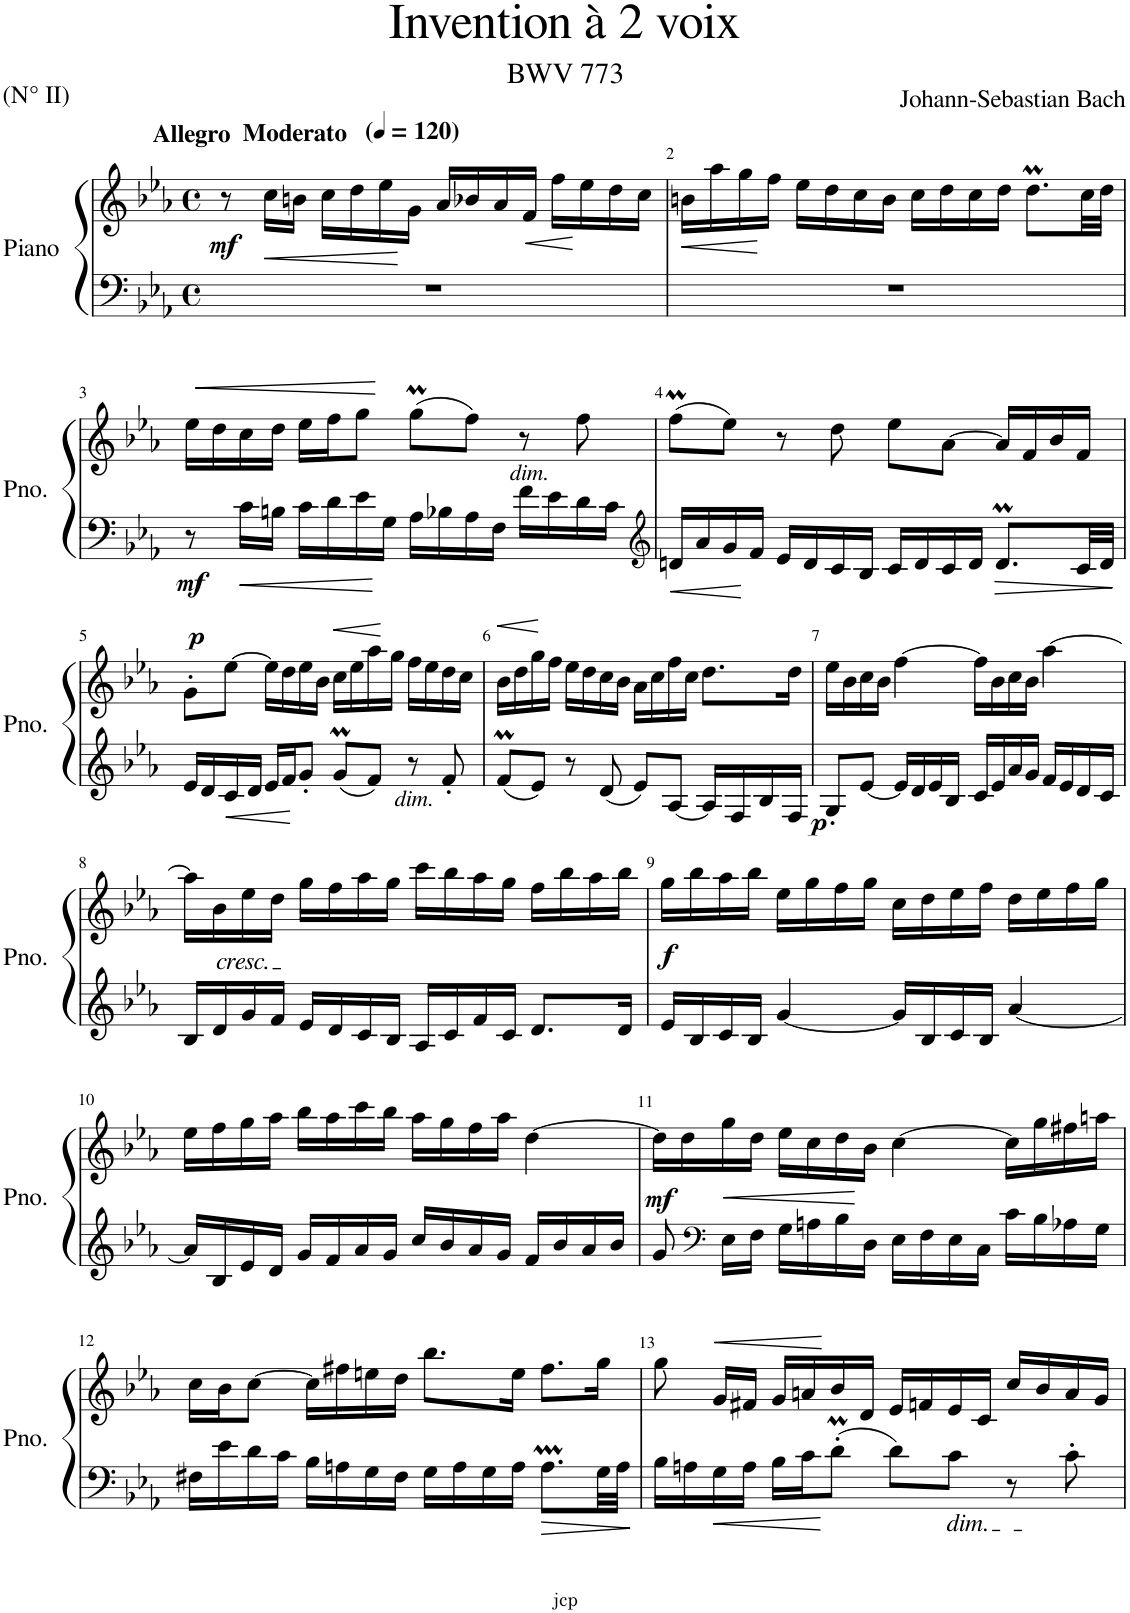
**kern	**kern	**dynam
*part1	*part1	*part1
*staff2	*staff1	*staff1/2
*I"Piano	*	*
*I'Pno.	*	*
*clefF4	*clefG2	*
*k[b-e-a-]	*k[b-e-a-]	*
*M4/4	*M4/4	*
*met(c)	*met(c)	*
*MM120	*MM120	*
=1	=1	=1
!	!LO:TX:a:B:t=Allegro	!
!	!LO:TX:a:B:t=Moderato	!
!	!	!LO:DY:b
1r	8r	mf
!	!	!LO:HP:b
.	16cc\LL	<
.	16bn\JJ	.
.	16cc\LL	.
.	16dd\	.
.	16ee-\	.
.	16g\JJ	[
.	16a-/LL	.
.	16b-X/	.
.	16a-/	.
!	!	!LO:HP:b
.	16f/JJ	<
.	16ff\LL	.
.	16ee-\	[
.	16dd\	.
.	16cc\JJ	.
=2	=2	=2
!	!	!LO:HP:b
1r	16bn\LL	<
.	16aa-\	.
.	16gg\	.
.	16ff\JJ	[
.	16ee-\LL	.
.	16dd\	.
.	16cc\	.
.	16b\JJ	.
.	16cc\LL	.
.	16dd\	.
.	16cc\	.
.	16dd\JJ	.
.	8.ddm\L	.
.	32cc\LL	.
.	32dd\JJJ	.
!!LO:LB:g=z
=3	=3	=3
!	!	!LO:HP:b
!	!	!LO:DY:n=1:b=2
8r	16ee-\LL	< mf
.	16dd\	.
16c\LL	16cc\	.
16Bn\JJ	16dd\JJ	.
16c\LL	16ee-\LL	.
16d\	16ff\J	.
16e-\	8gg\J	.
16G\JJ	.	.
16A-\LL	(8ggm\L	[
16B-X\	.	.
16A-\	8ff\J)	.
16F\JJ	.	.
!	!LO:TX:b:i:t=dim.	!
16f\LL	8r	.
16e-\	.	.
16d\	8ff\	.
16c\JJ	.	.
=4	=4	=4
*clefG2	*	*
16dn/LL	(8ffM\L	.
16a-/	.	.
16g/	8ee-\J)	.
16f/JJ	.	.
16e-/LL	8r	.
16d/	.	.
16c/	8dd\	.
16B-/JJ	.	.
16c/LL	8ee-\L	.
16d/	.	.
16c/	[8a-\J	.
16d/JJ	.	.
8.dm/L	16a-/LL]	.
.	16f/	.
.	16b-/	.
32c/LL	16f/JJ	.
32d/JJJ	.	.
!!LO:LB:g=z
=5	=5	=5
!	!	!LO:DY:a
16e-/LL	8g'\L	p
16d/	.	.
16c/	[8ee-\J	.
16d/JJ	.	.
16e-/LL	16ee-\LL]	.
16f/J	16dd\	.
8g'/J	16ee-\	.
.	16b-\JJ	.
!	!	!LO:HP:b
8gm/L	16cc\LL	<
.	16ee-\	.
8f/J	16aa-\	.
.	16gg\JJ	[
!LO:TX:b:i:t=dim.	!	!
8r	16ff\LL	.
.	16ee-\	.
8f'/	16dd\	.
.	16cc\JJ	.
=6	=6	=6
!	!	!LO:HP:b
8fM/L	16b-\LL	<
.	16dd\	.
8e-/J	16gg\	.
.	16ff\JJ	[
8r	16ee-\LL	.
.	16dd\	.
8d/	16cc\	.
.	16b-\JJ	.
8e-/L	16a-\LL	.
.	16cc\	.
[8A-/J	16ff\	.
.	16cc\JJ	.
16A-/LL]	8.dd\L	.
16F/	.	.
16B-/	.	.
16F/JJ	16dd\Jk	.
=7	=7	=7
!	!	!LO:DY:b=2
8G'/L	16ee-\LL	p
.	16b-\	.
[8e-/J	16cc\	.
.	16b-\JJ	.
16e-/LL]	[4ff\	.
16d/	.	.
16e-/	.	.
16B-/JJ	.	.
16c/LL	16ff\LL]	.
16e-/	16b-\	.
16a-/	16cc\	.
16g/JJ	16b-\JJ	.
16f/LL	[4aa-\	.
16e-/	.	.
16d/	.	.
16c/JJ	.	.
!!LO:LB:g=z
=8	=8	=8
16B-/LL	16aa-\LL]	.
!	!LO:TX:b:i:t=cresc.	!
16d/	16b-\	.
16g/	16ee-\	.
16f/JJ	16dd\JJ	.
16e-/LL	16gg\LL	.
16d/	16ff\	.
16c/	16aa-\	.
16B-/JJ	16gg\JJ	.
16A-/LL	16ccc\LL	.
16c/	16bb-\	.
16f/	16aa-\	.
16c/JJ	16gg\JJ	.
8.d/L	16ff\LL	.
.	16bb-\	.
.	16aa-\	.
16d/Jk	16bb-\JJ	.
=9	=9	=9
!	!	!LO:DY:b
16e-/LL	16gg\LL	f
16B-/	16bb-\	.
16c/	16aa-\	.
16B-/JJ	16bb-\JJ	.
[4g/	16ee-\LL	.
.	16gg\	.
.	16ff\	.
.	16gg\JJ	.
16g/LL]	16cc\LL	.
16B-/	16dd\	.
16c/	16ee-\	.
16B-/JJ	16ff\JJ	.
[4a-/	16dd\LL	.
.	16ee-\	.
.	16ff\	.
.	16gg\JJ	.
!!LO:LB:g=z
=10	=10	=10
16a-/LL]	16ee-\LL	.
16B-/	16ff\	.
16e-/	16gg\	.
16d/JJ	16aa-\JJ	.
16g/LL	16bb-\LL	.
16f/	16aa-\	.
16a-/	16ccc\	.
16g/JJ	16bb-\JJ	.
16cc/LL	16aa-\LL	.
16b-/	16gg\	.
16a-/	16ff\	.
16g/JJ	16aa-\JJ	.
16f/LL	[4dd\	.
16b-/	.	.
16a-/	.	.
16b-/JJ	.	.
=11	=11	=11
!	!	!LO:DY:b
8g/	16dd\LL]	mf
.	16dd\	.
*clefF4	*	*
16E-\LL	16gg\	.
16F\JJ	16dd\JJ	.
16G\LL	16ee-\LL	.
16An\	16cc\	.
16B-\	16dd\	.
16D\JJ	16b-\JJ	.
16E-\LL	[4cc\	.
16F\	.	.
16E-\	.	.
16C\JJ	.	.
16c\LL	16cc\LL]	.
16B-\	16gg\	.
16A-X\	16ff#X\	.
16G\JJ	16aan\JJ	.
!!LO:LB:g=z
=12	=12	=12
16F#X\LL	16cc\LL	.
16e-\	16b-\J	.
16d\	[8cc\J	.
16c\JJ	.	.
16B-\LL	16cc\LL]	.
16An\	16ff#X\	.
16G\	16een\	.
16F#\JJ	16dd\JJ	.
16G\LL	8.bb-\L	.
16A\	.	.
16G\	.	.
16A\JJ	16ee\Jk	.
8.Am\L	8.ff#\L	.
32G\LL	16gg\Jk	.
32A\JJJ	.	.
=13	=13	=13
16B-\LL	8gg\	.
16An\	.	.
!	!	!LO:HP:b
16G\	16g/LL	<
16A\JJ	16f#X/JJ	.
16B-\LL	16g/LL	.
16c\J	16an/	.
8dm'\J	16b-/	[
.	16d/JJ	.
8d\L	16e-/LL	.
.	16fn/	.
!LO:TX:b:i:t=dim.	!	!
8c\J	16e-/	.
.	16c/JJ	.
8r	16cc/LL	.
.	16b-/	.
8c'\	16a/	.
.	16g/JJ	.
=	=	=
*-	*-	*-
